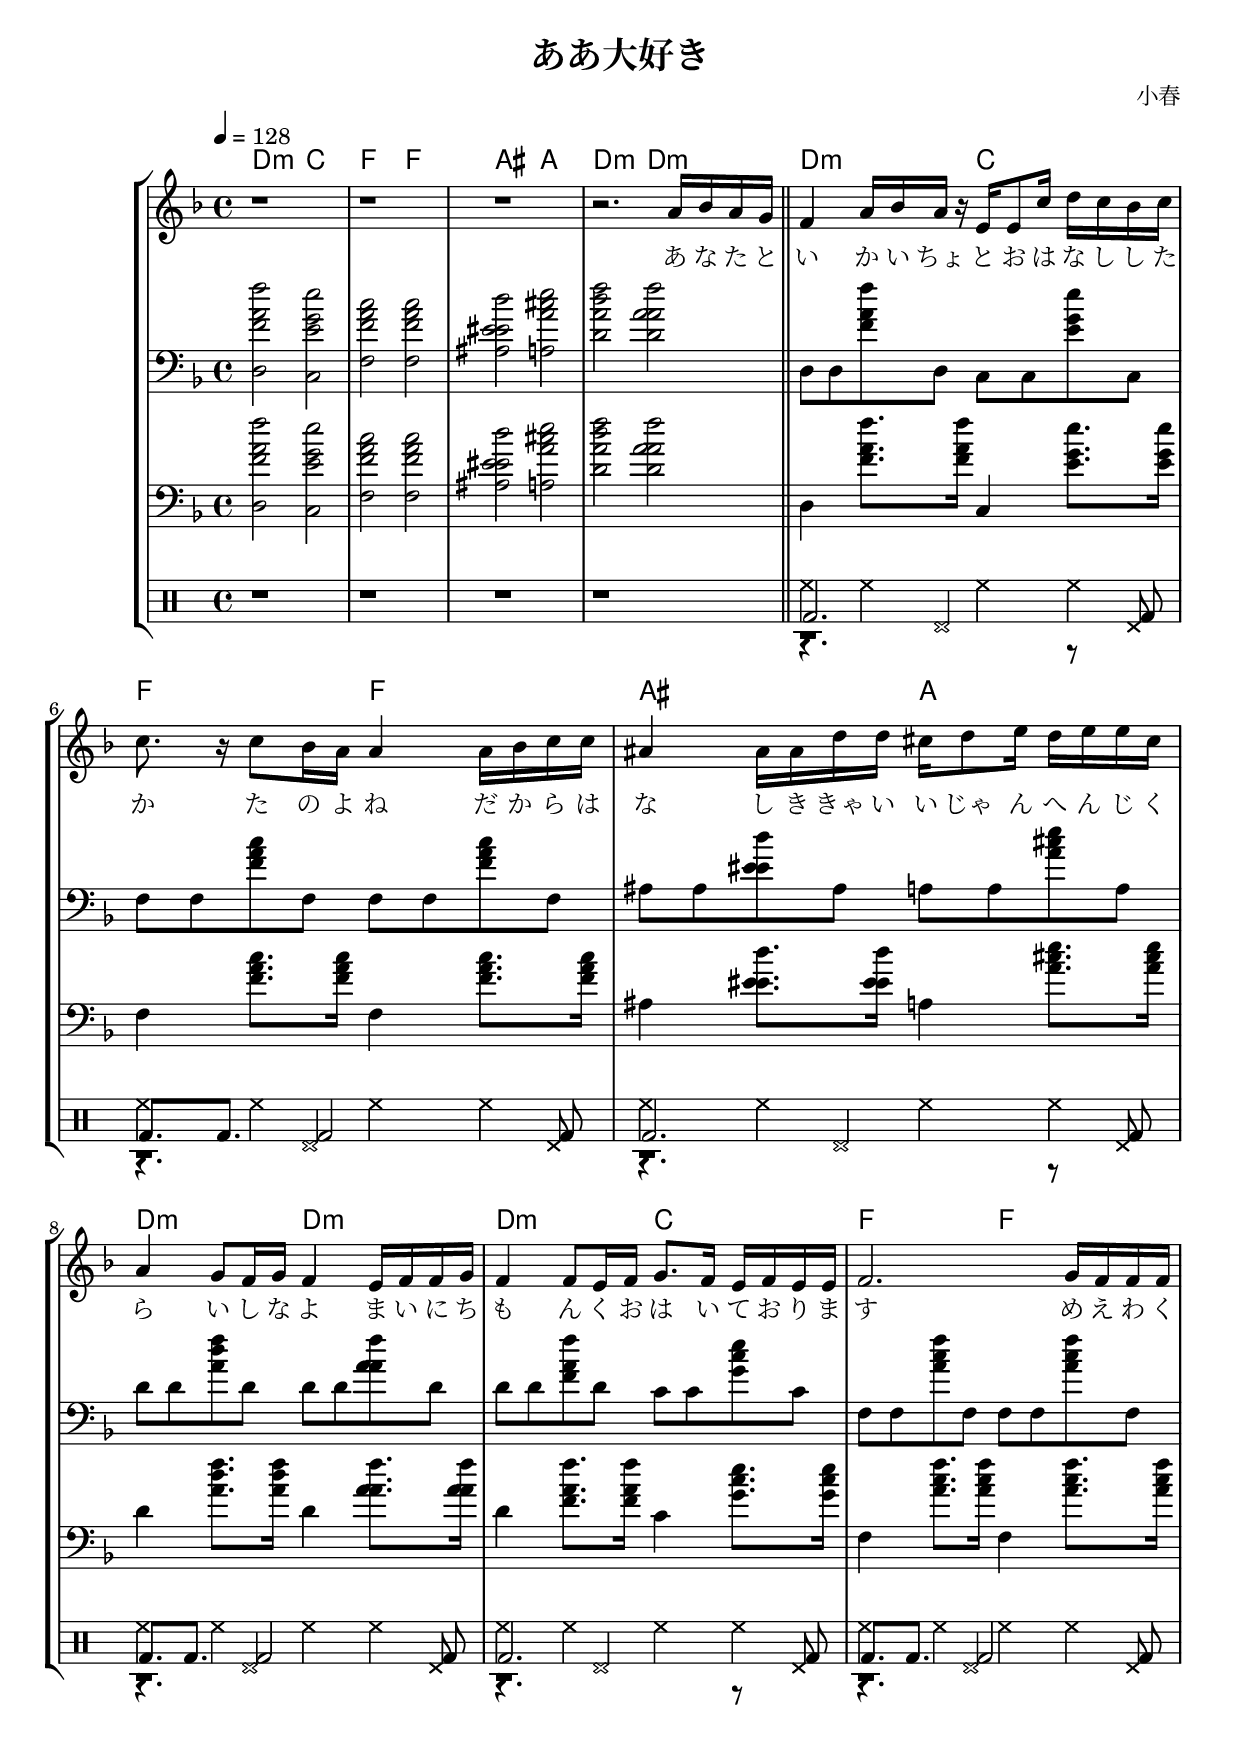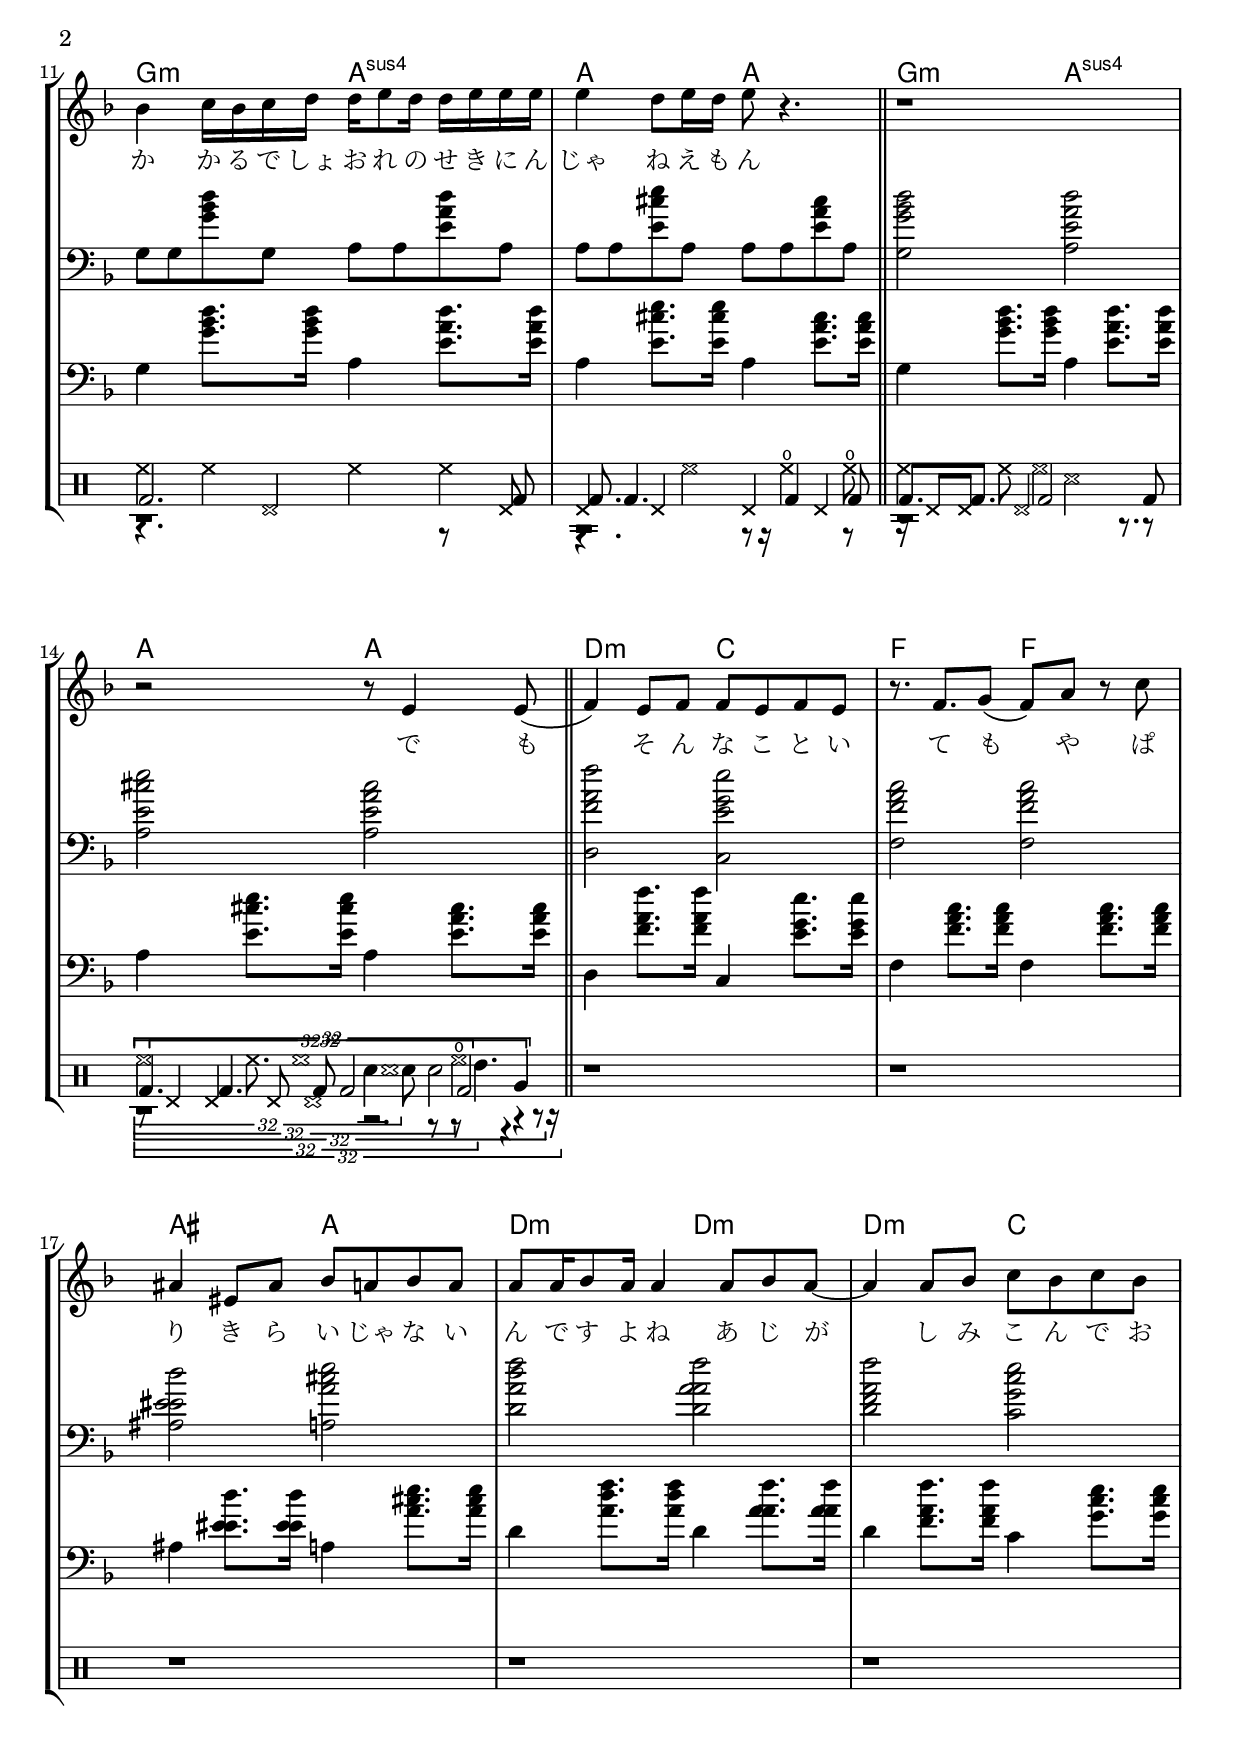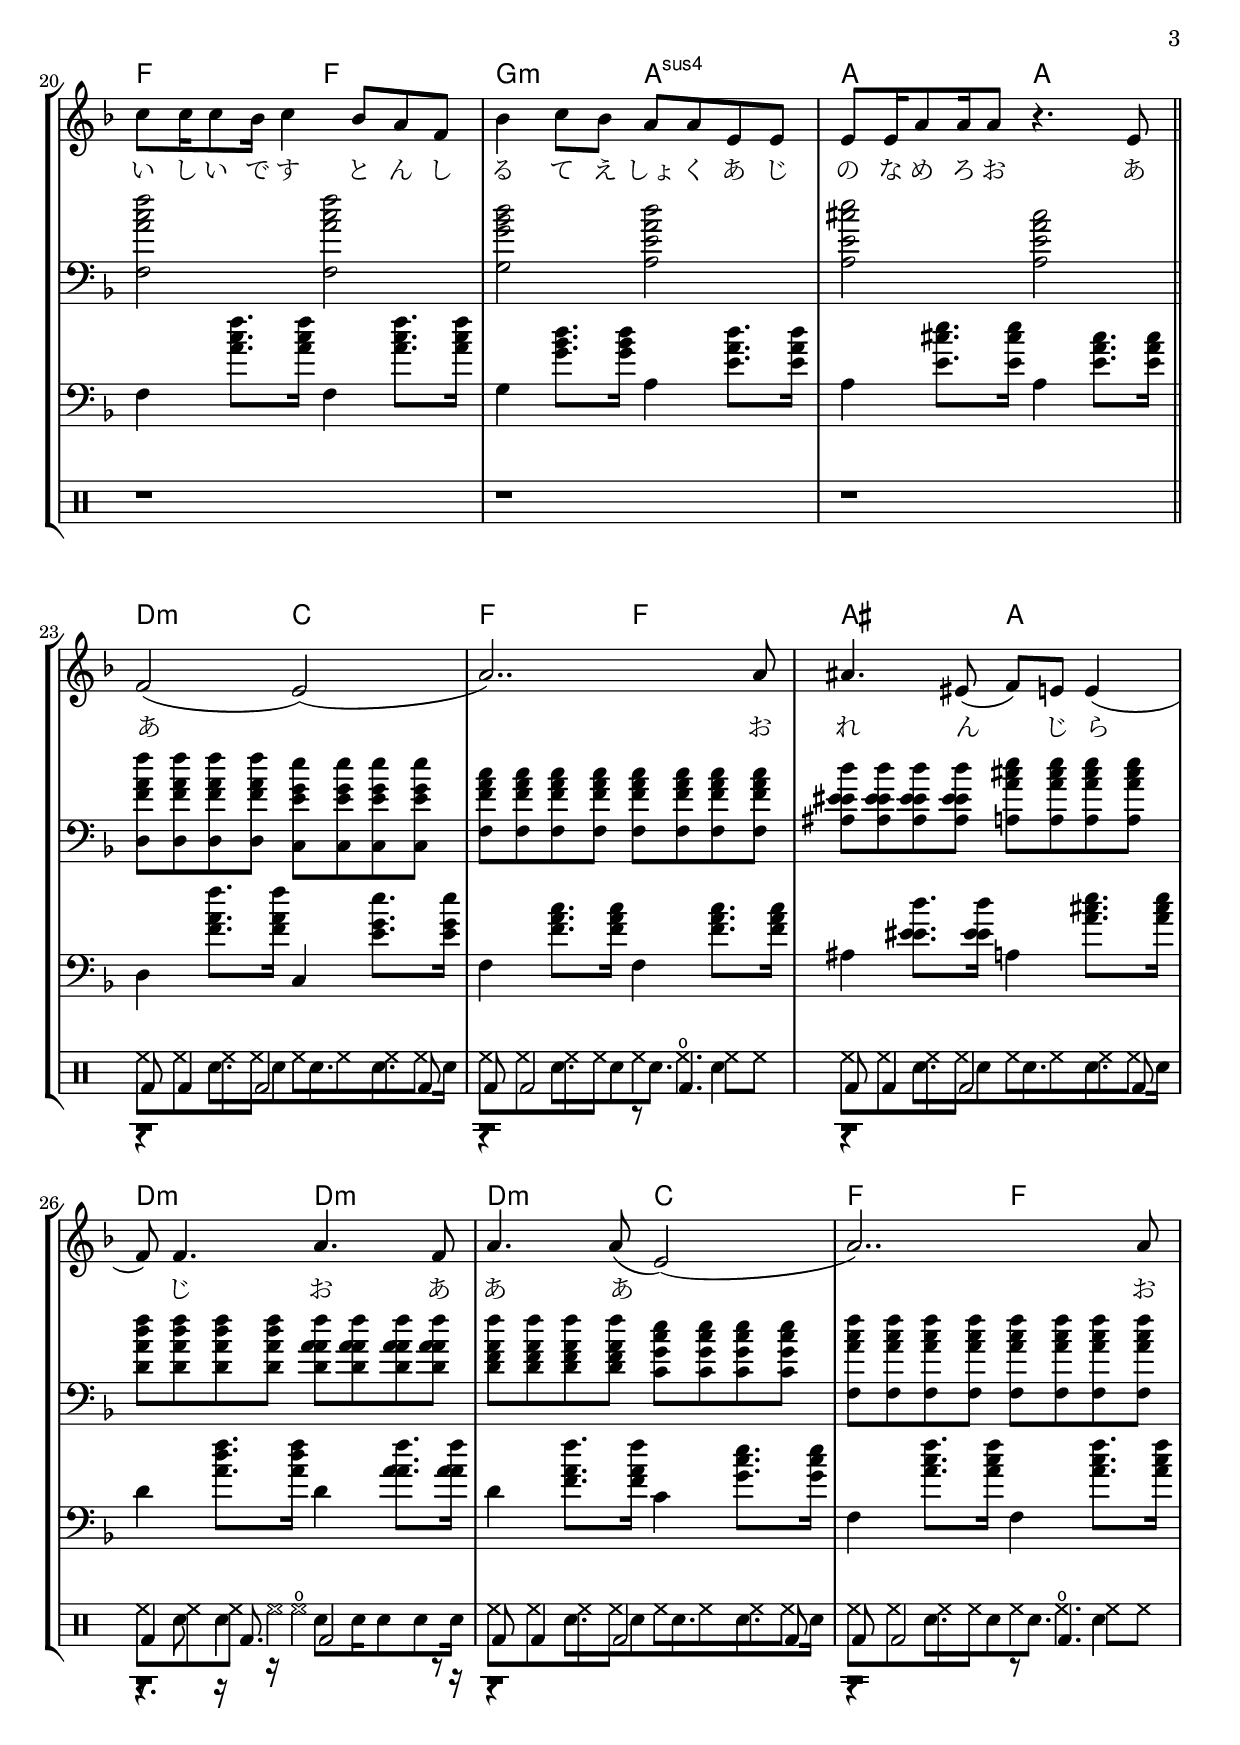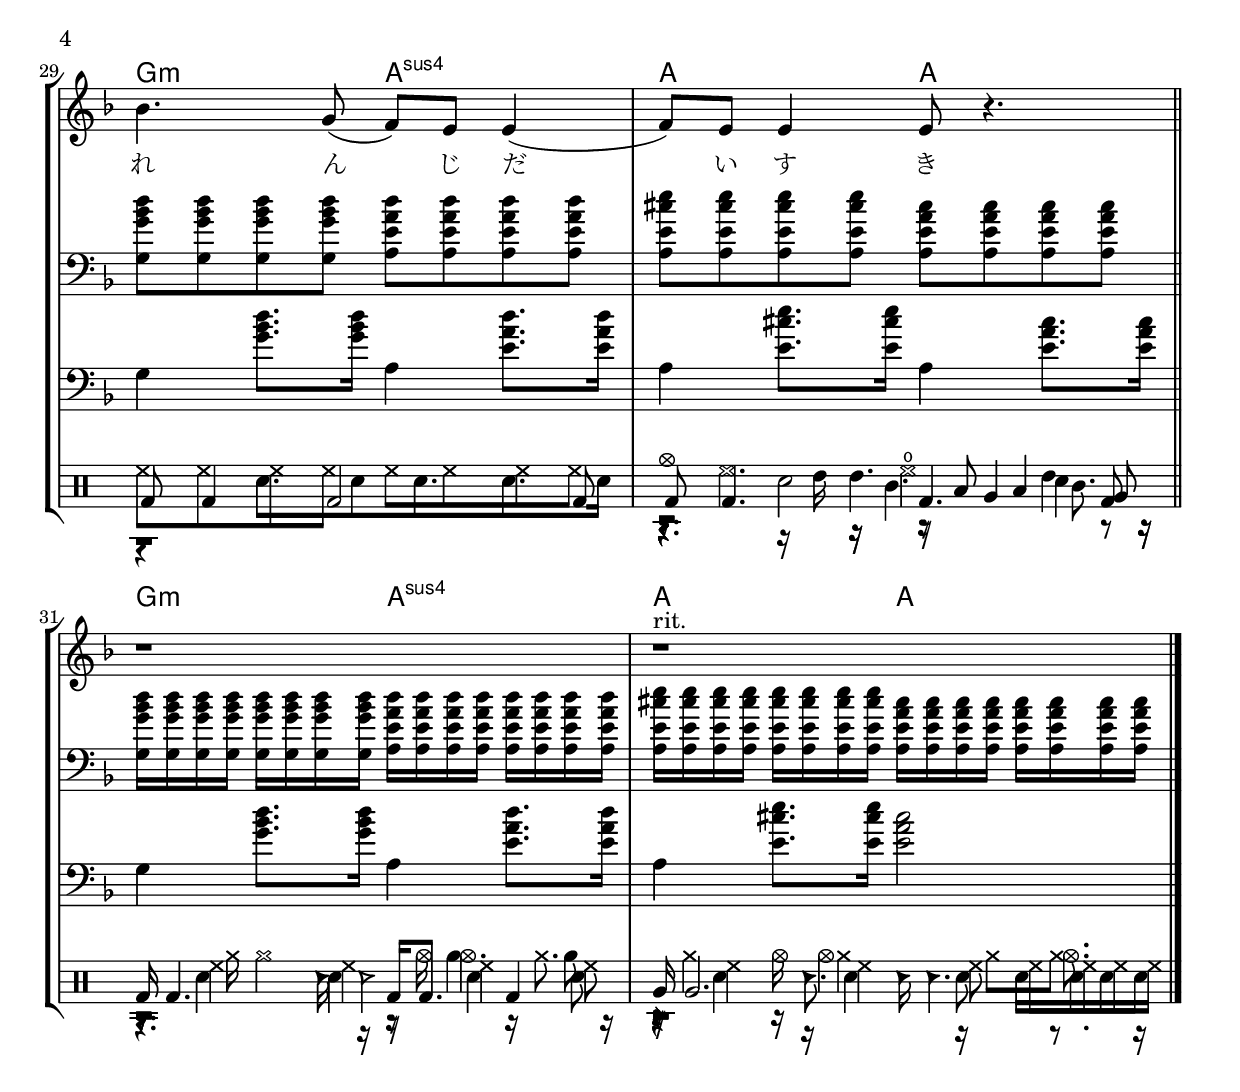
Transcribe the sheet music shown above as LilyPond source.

\version "2.12.1"

\header {
	title = \markup {ああ大好き}
	composer = \markup \center-column {小春}
}

harmony = \chordmode {
	d2:m c f f ais a d:m d:m 

	d:m c f f ais a d:m d:m d:m c f f g:m a:sus4 a a 

	g:m a:sus4 a a 

	d:m c f f ais a d:m d:m d:m c f f g:m a:sus4 a a 

	d:m c f f ais a d:m d:m d:m c f f g:m a:sus4 a a 

	g:m a:sus4 a a 
}

melody = {
	\key f \major
	\tempo 4 = 128
	r1 | r1 | r1 | r2. 
	\set Staff.midiInstrument = #"mmi0.48"
	a'16  bes'16  a'16  g'16 
	f'4  a'16  bes'16  a'16  r16  e'16  e'8  c''16  d''16  c''16  bes'16  c''16 
	c''8.  r16  c''8  bes'16  a'16  a'4  a'16  bes'16  c''16  c''16 
	ais'4  ais'16  ais'16  d''16  d''16  cis''16  d''8  e''16  d''16  e''16  e''16  cis''16 
	a'4  g'8  f'16  g'16  f'4  e'16  f'16  f'16  g'16 
	f'4  f'8  e'16  f'16  g'8.  f'16  e'16  f'16  e'16  e'16 
	f'2.  g'16  f'16  f'16  f'16 
	bes'4  c''16  bes'16  c''16  d''16  d''16  e''8  d''16  d''16  e''16  e''16  e''16 
	e''4  d''8  e''16  d''16  e''8  	r4. 	r1 | r2 r8 
	\set Staff.midiInstrument = #"mmi0.40"
	e'4  e'8 
	(f'4)  e'8  f'8  f'8  e'8  f'8  e'8 
	r8.  f'8.  g'8  (f'8)  a'8  r8  c''8 
	ais'4  eis'8  ais'8  bes'8  a'8  bes'8  a'8 
	a'8  a'16  bes'8  a'16  a'4  a'8  bes'8  a'8~ 
	a'4  a'8  bes'8  c''8  bes'8  c''8  bes'8 
	c''8  c''16  c''8  bes'16  c''4  bes'8  a'8  f'8 
	bes'4  c''8  bes'8  a'8  a'8  e'8  e'8 
	e'8  e'16  a'8  a'16  a'8  	r4. 	\set Staff.midiInstrument = #"fss0.32"
	e'8 
	f'2  (e'2) 
	(a'2..)  a'8 
	ais'4.  eis'8  (f'8)  e'8  e'4 
	(f'8)  f'4.  a'4.  f'8 
	a'4.  a'8  (e'2) 
	(a'2..)  a'8 
	bes'4.  g'8  (f'8)  e'8  e'4 
	(f'8)  e'8  e'4  e'8  	r4. 	r1 | r1^"rit." \bar "|."
}

words = \lyricmode {
	
	あ  な  た  と  い  か  い  ちょ  と  お  は  な  し  し  た  か  た  の  よ  ね  だ  か  ら  は  な  し  き  きゃ  い  い  じゃ  ん  へ  ん  じ  く  ら  い  し  な  よ  ま  い  に  ち  も  ん  く  お  は  い  て  お  り  ま  す  め  え  わ  く  か  か  る  で  しょ  お  れ  の  せ  き  に  ん  じゃ  ね  え  も  ん  
	
	で  も  そ  ん  な  こ  と  い  て  も  や  ぱ  り  き  ら  い  じゃ  な  い  ん  で  す  よ  ね  あ  じ  が  し  み  こ  ん  で  お  い  し  い  で  す  と  ん  し  る  て  え  しょ  く  あ  じ  の  な  め  ろ  お  
	あ  あ  お  れ  ん  じ  ら  じ  お  あ  あ  あ  お  れ  ん  じ  だ  い  す  き  
	
}

tempochange = {
	\tempo 4 = 128
	r1 | r1 | r1 | r1 \bar "||"
	\tempo 4 = 128
	r1 | r1 | r1 | r1 | r1 | r1 | r1 | r1 \bar "||"
	\tempo 4 = 128
	r1 | r1 \bar "||"
	\tempo 4 = 128
	r1 | r1 | r1 | r1 | r1 | r1 | r1 | r1 \bar "||"
	\tempo 4 = 128
	r1 | r1 | r1 | r1 | r1 | r1 | r1 | r1 \bar "||"
	\tempo 4 = 128
	r1 | \tempo 4 = 96 r2 \tempo 4 = 85 r2 \bar "|."
}

mainacc = {
	\clef bass
	\set Staff.midiInstrument = #"Lead 7 (fifths)"
	\key f \major
	\tempo 4 = 128
	<d a' f' f''>2
	<c e' g' e''>2
	<f f' a' c''>2
	<f f' a' c''>2
	<ais eis' eis' d''>2
	<a a' cis'' e''>2
	<d' a' d'' f''>2
	<d' a' a' f''>2
	\bar "||"

	\set Staff.midiInstrument = #"Koto"
	d8 d8 <a' f' f''>8 d8
	c8 c8 <e' g' e''>8 c8
	f8 f8 <f' a' c''>8 f8
	f8 f8 <f' a' c''>8 f8
	ais8 ais8 <eis' eis' d''>8 ais8
	a8 a8 <a' cis'' e''>8 a8
	d'8 d'8 <a' d'' f''>8 d'8
	d'8 d'8 <a' a' f''>8 d'8
	d'8 d'8 <f' a' f''>8 d'8
	c'8 c'8 <g' c'' e''>8 c'8
	f8 f8 <a' c'' f''>8 f8
	f8 f8 <a' c'' f''>8 f8
	g8 g8 <g' bes' d''>8 g8
	a8 a8 <e' a' d''>8 a8
	a8 a8 <e' cis'' e''>8 a8
	a8 a8 <e' a' cis''>8 a8
	\bar "||"

	\set Staff.midiInstrument = #"Lead 7 (fifths)"
	<g g' bes' d''>2
	<a e' a' d''>2
	<a e' cis'' e''>2
	<a e' a' cis''>2
	\bar "||"

	\set Staff.midiInstrument = #"Lead 7 (fifths)"
	<d a' f' f''>2
	<c e' g' e''>2
	<f f' a' c''>2
	<f f' a' c''>2
	<ais eis' eis' d''>2
	<a a' cis'' e''>2
	<d' a' d'' f''>2
	<d' a' a' f''>2
	<d' f' a' f''>2
	<c' g' c'' e''>2
	<f a' c'' f''>2
	<f a' c'' f''>2
	<g g' bes' d''>2
	<a e' a' d''>2
	<a e' cis'' e''>2
	<a e' a' cis''>2
	\bar "||"

	\set Staff.midiInstrument = #"Lead 7 (fifths)"
	<d a' f' f''>8 <d a' f' f''>8 <d a' f' f''>8 <d a' f' f''>8
	<c e' g' e''>8 <c e' g' e''>8 <c e' g' e''>8 <c e' g' e''>8
	<f f' a' c''>8 <f f' a' c''>8 <f f' a' c''>8 <f f' a' c''>8
	<f f' a' c''>8 <f f' a' c''>8 <f f' a' c''>8 <f f' a' c''>8
	<ais eis' eis' d''>8 <ais eis' eis' d''>8 <ais eis' eis' d''>8 <ais eis' eis' d''>8
	<a a' cis'' e''>8 <a a' cis'' e''>8 <a a' cis'' e''>8 <a a' cis'' e''>8
	<d' a' d'' f''>8 <d' a' d'' f''>8 <d' a' d'' f''>8 <d' a' d'' f''>8
	<d' a' a' f''>8 <d' a' a' f''>8 <d' a' a' f''>8 <d' a' a' f''>8
	<d' f' a' f''>8 <d' f' a' f''>8 <d' f' a' f''>8 <d' f' a' f''>8
	<c' g' c'' e''>8 <c' g' c'' e''>8 <c' g' c'' e''>8 <c' g' c'' e''>8
	<f a' c'' f''>8 <f a' c'' f''>8 <f a' c'' f''>8 <f a' c'' f''>8
	<f a' c'' f''>8 <f a' c'' f''>8 <f a' c'' f''>8 <f a' c'' f''>8
	<g g' bes' d''>8 <g g' bes' d''>8 <g g' bes' d''>8 <g g' bes' d''>8
	<a e' a' d''>8 <a e' a' d''>8 <a e' a' d''>8 <a e' a' d''>8
	<a e' cis'' e''>8 <a e' cis'' e''>8 <a e' cis'' e''>8 <a e' cis'' e''>8
	<a e' a' cis''>8 <a e' a' cis''>8 <a e' a' cis''>8 <a e' a' cis''>8
	\bar "||"

	\set Staff.midiInstrument = #"Lead 7 (fifths)"
	 <g g' bes' d''>16 <g g' bes' d''>16 <g g' bes' d''>16 <g g' bes' d''>16 <g g' bes' d''>16 <g g' bes' d''>16 <g g' bes' d''>16 <g g' bes' d''>16
	 <a e' a' d''>16 <a e' a' d''>16 <a e' a' d''>16 <a e' a' d''>16 <a e' a' d''>16 <a e' a' d''>16 <a e' a' d''>16 <a e' a' d''>16
	 <a e' cis'' e''>16 <a e' cis'' e''>16 <a e' cis'' e''>16 <a e' cis'' e''>16 <a e' cis'' e''>16 <a e' cis'' e''>16 <a e' cis'' e''>16 <a e' cis'' e''>16
	 <a e' a' cis''>16 <a e' a' cis''>16 <a e' a' cis''>16 <a e' a' cis''>16 <a e' a' cis''>16 <a e' a' cis''>16 <a e' a' cis''>16 <a e' a' cis''>16
	\bar "|."
}

subacc = {
	\clef bass
	\set Staff.midiInstrument = #"Overdriven Guitar"
	\key f \major
	\tempo 4 = 128
	<d a' f' f''>2
	<c e' g' e''>2
	<f f' a' c''>2
	<f f' a' c''>2
	<ais eis' eis' d''>2
	<a a' cis'' e''>2
	<d' a' d'' f''>2
	<d' a' a' f''>2
	\bar "||"

	\set Staff.midiInstrument = #"Acoustic grand"
	d4 <a' f' f''>8. <a' f' f''>16
	c4 <e' g' e''>8. <e' g' e''>16
	f4 <f' a' c''>8. <f' a' c''>16
	f4 <f' a' c''>8. <f' a' c''>16
	ais4 <eis' eis' d''>8. <eis' eis' d''>16
	a4 <a' cis'' e''>8. <a' cis'' e''>16
	d'4 <a' d'' f''>8. <a' d'' f''>16
	d'4 <a' a' f''>8. <a' a' f''>16
	d'4 <f' a' f''>8. <f' a' f''>16
	c'4 <g' c'' e''>8. <g' c'' e''>16
	f4 <a' c'' f''>8. <a' c'' f''>16
	f4 <a' c'' f''>8. <a' c'' f''>16
	g4 <g' bes' d''>8. <g' bes' d''>16
	a4 <e' a' d''>8. <e' a' d''>16
	a4 <e' cis'' e''>8. <e' cis'' e''>16
	a4 <e' a' cis''>8. <e' a' cis''>16
	\bar "||"

	\set Staff.midiInstrument = #"Pad 8 (sweep)"
	g4 <g' bes' d''>8. <g' bes' d''>16
	a4 <e' a' d''>8. <e' a' d''>16
	a4 <e' cis'' e''>8. <e' cis'' e''>16
	a4 <e' a' cis''>8. <e' a' cis''>16
	\bar "||"

	\set Staff.midiInstrument = #"FX 1 (rain)"
	d4 <a' f' f''>8. <a' f' f''>16
	c4 <e' g' e''>8. <e' g' e''>16
	f4 <f' a' c''>8. <f' a' c''>16
	f4 <f' a' c''>8. <f' a' c''>16
	ais4 <eis' eis' d''>8. <eis' eis' d''>16
	a4 <a' cis'' e''>8. <a' cis'' e''>16
	d'4 <a' d'' f''>8. <a' d'' f''>16
	d'4 <a' a' f''>8. <a' a' f''>16
	d'4 <f' a' f''>8. <f' a' f''>16
	c'4 <g' c'' e''>8. <g' c'' e''>16
	f4 <a' c'' f''>8. <a' c'' f''>16
	f4 <a' c'' f''>8. <a' c'' f''>16
	g4 <g' bes' d''>8. <g' bes' d''>16
	a4 <e' a' d''>8. <e' a' d''>16
	a4 <e' cis'' e''>8. <e' cis'' e''>16
	a4 <e' a' cis''>8. <e' a' cis''>16
	\bar "||"

	\set Staff.midiInstrument = #"Reverse Cymbal"
	d4 <a' f' f''>8. <a' f' f''>16
	c4 <e' g' e''>8. <e' g' e''>16
	f4 <f' a' c''>8. <f' a' c''>16
	f4 <f' a' c''>8. <f' a' c''>16
	ais4 <eis' eis' d''>8. <eis' eis' d''>16
	a4 <a' cis'' e''>8. <a' cis'' e''>16
	d'4 <a' d'' f''>8. <a' d'' f''>16
	d'4 <a' a' f''>8. <a' a' f''>16
	d'4 <f' a' f''>8. <f' a' f''>16
	c'4 <g' c'' e''>8. <g' c'' e''>16
	f4 <a' c'' f''>8. <a' c'' f''>16
	f4 <a' c'' f''>8. <a' c'' f''>16
	g4 <g' bes' d''>8. <g' bes' d''>16
	a4 <e' a' d''>8. <e' a' d''>16
	a4 <e' cis'' e''>8. <e' cis'' e''>16
	a4 <e' a' cis''>8. <e' a' cis''>16
	\bar "||"

	\set Staff.midiInstrument = #"Pad 8 (sweep)"
	g4 <g' bes' d''>8. <g' bes' d''>16
	a4 <e' a' d''>8. <e' a' d''>16
	a4 <e' cis'' e''>8. <e' cis'' e''>16
	<e' a' cis''>2
	\bar "|."
}

percA = {
	\drummode {
	r1 |r1 |r1 |r1 \bar "||"
	r1  |r1  |r1  |r1  |r1  |r1  |r1  |r2 r8 hho4 hho8  \bar "||"
	hh4 hh8 hh2 r8  |\times 16/32{ hh2 hh8. hh1 r4 r16 } \bar "||"
	r1 |r1 |r1 |r1 |r1 |r1 |r1 |r1 \bar "||"
	hh8 hh8 hh8 hh8 hh8 hh8 hh8 hh8  |hh8 hh8 hh8 hh8 hh4 hh8 hh8  |hh8 hh8 hh8 hh8 hh8 hh8 hh8 hh8  |hh8 hh8 hh8 hh2 r8  |hh8 hh8 hh8 hh8 hh8 hh8 hh8 hh8  |hh8 hh8 hh8 hh8 hh4 hh8 hh8  |hh8 hh8 hh8 hh8 hh8 hh8 hh8 hh8  |r8 hh2. r8  \bar "||"
	r8 hh4 hh4 hh4 hh8  |r8 hh4 hh4 hh8 hh16 hh16 hh16 hh16  \bar "|."
	}
}

percB = {
	\drummode {
	r1 |r1 |r1 |r1 \bar "||"
	r4. hhp2 hhp8  |r4. hhp2 hhp8  |r4. hhp2 hhp8  |r4. hhp2 hhp8  |r4. hhp2 hhp8  |r4. hhp2 hhp8  |r4. hhp2 hhp8  |hhp4 hhp4 hhp4 hhp4  \bar "||"
	r16 hhp8 hhp8 hhp2 r8.  |\times 16/32{ r8 hhp4 hhp4 hhp8 hhp1 r4 } \bar "||"
	r1 |r1 |r1 |r1 |r1 |r1 |r1 |r1 \bar "||"
	r4 sn8. sn8 sn8. sn8. sn16  |r4 sn8. sn8 sn8. sn4  |r4 sn8. sn8 sn8. sn8. sn16  |r8 sn8 sn4 sn8 sn16 sn8 sn8 sn16  |r4 sn8. sn8 sn8. sn8. sn16  |r4 sn8. sn8 sn8. sn4  |r4 sn8. sn8 sn8. sn8. sn16  |r4 sn2 sn4  \bar "||"
	r8 sn4 sn4 sn4 sn8  |r8 sn4 sn4 sn8 sn16 sn16 sn16 sn16  \bar "|."
	}
}

percC = {
	\drummode {
	r1 |r1 |r1 |r1 \bar "||"
	hh4 hh4 hh4 hh4  |hh4 hh4 hh4 hh4  |hh4 hh4 hh4 hh4  |hh4 hh4 hh4 hh4  |hh4 hh4 hh4 hh4  |hh4 hh4 hh4 hh4  |hh4 hh4 hh4 hh4  |r4. hh2 r8  \bar "||"
	r1  |\times 16/32{ r1 r2 hho2 } \bar "||"
	r1 |r1 |r1 |r1 |r1 |r1 |r1 |r1 \bar "||"
	bd8 bd4 bd2 bd8  |bd8 bd2 bd4.  |bd8 bd4 bd2 bd8  |bd4 r16 bd8. bd2  |bd8 bd4 bd2 bd8  |bd8 bd2 bd4.  |bd8 bd4 bd2 bd8  |bd8 bd4. bd4. bd8  \bar "||"
	bd16 bd4. r16 bd16 bd8. bd4  |r1  \bar "|."
	}
}

percD = {
	\drummode {
	r1 |r1 |r1 |r1 \bar "||"
	bd2. r8 bd8  |bd8. bd8. bd2 bd8  |bd2. r8 bd8  |bd8. bd8. bd2 bd8  |bd2. r8 bd8  |bd8. bd8. bd2 bd8  |bd2. r8 bd8  |bd8. bd4. r16 bd4 bd8  \bar "||"
	bd8. bd8. bd2 bd8  |\times 16/32{ bd4. bd4. bd8 bd2 r8 bd2 } \bar "||"
	r1 |r1 |r1 |r1 |r1 |r1 |r1 |r1 \bar "||"
	r1  |r2 r8 hho4.  |r1  |r4. r16 hho2 r16  |r1  |r2 r8 hho4.  |r1  |r4. r16 hho2 r16  \bar "||"
	r2 r16 cymc16 cymc4.  |r4 cymc16 cymc2 cymc8.  \bar "|."
	}
}

percE = {
	\drummode {
	r1 |r1 |r1 |r1 \bar "||"
	r1 | r1 | r1 | r1 | r1 | r1 | r1 | r1 \bar "||"
	r2 ss2  |\times 16/32{ r1 ss1 } \bar "||"
	r1 |r1 |r1 |r1 |r1 |r1 |r1 |r1 \bar "||"
	r1 |r1 |r1 |r1 |r1 |r1 |r1 |cymc1  \bar "||"
	r1  |tomfh16 tomfh2. r8.  \bar "|."
	}
}

percF = {
	\drummode {
	r1 | r1 | r1 | r1 \bar "||"
	r1 | r1 | r1 | r1 | r1 | r1 | r1 | r1 \bar "||"
	r1 |\times 16/32{ r1 sn4 sn8 sn2 r8 } \bar "||"
	r1 | r1 | r1 | r1 | r1 | r1 | r1 | r1 \bar "||"
	r1 |r1 |r1 |r1 |r1 |r1 |r1 |r4 r16 tommh16 tommh4. tommh4  \bar "||"
	r2 r8 rb4 rb8  |r1  \bar "|."
	}
}

percG = {
	\drummode {
	r1 | r1 | r1 | r1 \bar "||"
	r1 | r1 | r1 | r1 | r1 | r1 | r1 | r1 \bar "||"
	r1 |r1 \bar "||"
	r1 | r1 | r1 | r1 | r1 | r1 | r1 | r1 \bar "||"
	r1 |r1 |r1 |r1 |r1 |r1 |r1 |r4. r16 tomml4. tomml8.  \bar "||"
	r4. hc16 hc2 r16  |r4 r16 hc8. hc16 hc4. r16  \bar "|."
	}
}

percH = {
	\drummode {
	r1 | r1 | r1 | r1 \bar "||"
	r1 | r1 | r1 | r1 | r1 | r1 | r1 | r1 \bar "||"
	r1 |\times 16/32{ r1 r2 r8 tommh4. } \bar "||"
	r1 | r1 | r1 | r1 | r1 | r1 | r1 | r1 \bar "||"
	r1 |r1 |r1 |r1 |r1 |r1 |r1 |r2 r16 toml8 toml4 r16  \bar "||"
	r8. cymr16 cymr2 r16 cymr8.  |r16 cymr4 r16 cymr4 r16 cymr8 cymr8.  \bar "|."
	}
}

percI = {
	\drummode {
	r1 | r1 | r1 | r1 \bar "||"
	r1 | r1 | r1 | r1 | r1 | r1 | r1 | r1 \bar "||"
	r1 |\times 16/32{ r1 r2. tomfh4 } \bar "||"
	r1 | r1 | r1 | r1 | r1 | r1 | r1 | r1 \bar "||"
	r1 |r1 |r1 |r1 |r1 |r1 |r1 |r2 r8 tomfh4 tomfh8  \bar "||"
	r1 | r1 \bar "|."
	}
}

\score {
	<<
		\new StaffGroup <<
			\new ChordNames {\harmony}
			\new Voice = "melody" {\melody}
			\new Lyrics \lyricsto "melody" \words
			\new Staff = "mainacc" {\mainacc}
			\new Staff = "subacc" {\subacc}
			\new DrumStaff <<
				\new DrumVoice {\percA}
				\new DrumVoice {\percB}
				\new DrumVoice {\percC}
				\new DrumVoice {\percD}
				\new DrumVoice {\percE}
				\new DrumVoice {\percF}
				\new DrumVoice {\percG}
				\new DrumVoice {\percH}
				\new DrumVoice {\percI}
			>>
		>>
	>>
	\layout { }
}
